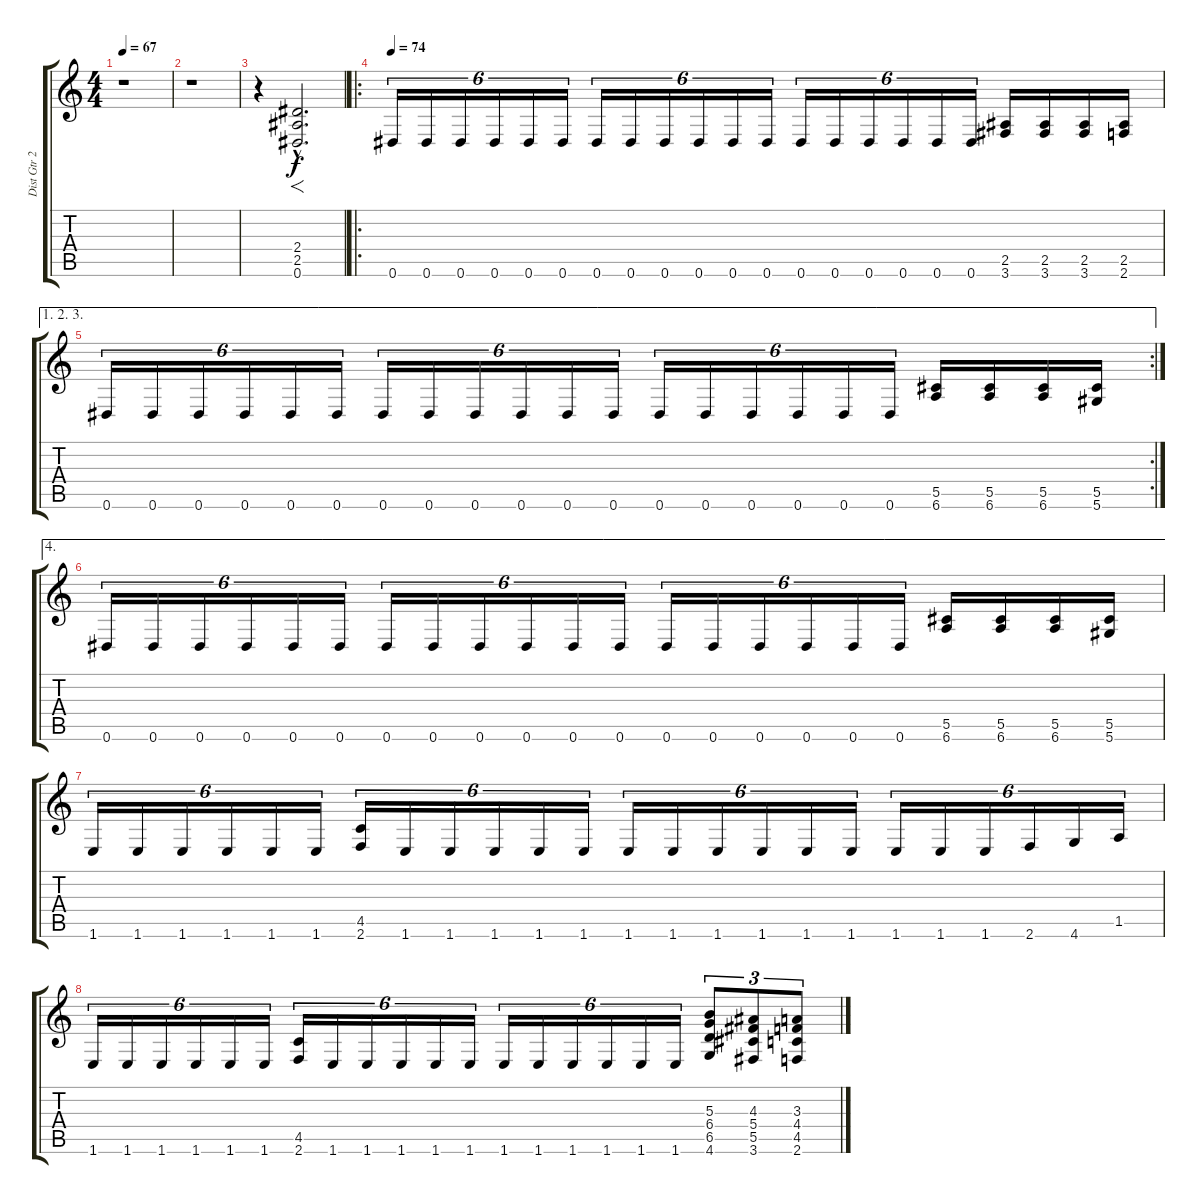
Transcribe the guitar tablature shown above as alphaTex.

\track ("Dist Gtr 2" "Dist Gtr 2") {instrument overdrivenguitar}
\staff {score tabs}
\tuning (Eb4 Bb3 Gb3 Db3 Ab2 Eb2) {hide}
\ts (4 4)
\tempo 67
\clef g2
\ks c
r.1{dy f} |
r.1 |
r.4 (2.4{hac} 2.5{hac} 0.6{hac}).2{f d} |
\ro
\tempo 74
0.6.16{tu (6 4)} 0.6.16{tu (6 4)} 0.6.16{tu (6 4)} 0.6.16{tu (6 4)} 0.6.16{tu (6 4)} 0.6.16{tu (6 4)} 0.6.16{tu (6 4)} 0.6.16{tu (6 4)} 0.6.16{tu (6 4)} 0.6.16{tu (6 4)} 0.6.16{tu (6 4)} 0.6.16{tu (6 4)} 0.6.16{tu (6 4)} 0.6.16{tu (6 4)} 0.6.16{tu (6 4)} 0.6.16{tu (6 4)} 0.6.16{tu (6 4)} 0.6.16{tu (6 4)} (2.5 3.6).16 (2.5 3.6).16 (2.5 3.6).16 (2.5 2.6).16 |
\ae (1 2 3)
\rc 2
0.6.16{tu (6 4)} 0.6.16{tu (6 4)} 0.6.16{tu (6 4)} 0.6.16{tu (6 4)} 0.6.16{tu (6 4)} 0.6.16{tu (6 4)} 0.6.16{tu (6 4)} 0.6.16{tu (6 4)} 0.6.16{tu (6 4)} 0.6.16{tu (6 4)} 0.6.16{tu (6 4)} 0.6.16{tu (6 4)} 0.6.16{tu (6 4)} 0.6.16{tu (6 4)} 0.6.16{tu (6 4)} 0.6.16{tu (6 4)} 0.6.16{tu (6 4)} 0.6.16{tu (6 4)} (5.5 6.6).16 (5.5 6.6).16 (5.5 6.6).16 (5.5 5.6).16 |
\ae 4
0.6.16{tu (6 4)} 0.6.16{tu (6 4)} 0.6.16{tu (6 4)} 0.6.16{tu (6 4)} 0.6.16{tu (6 4)} 0.6.16{tu (6 4)} 0.6.16{tu (6 4)} 0.6.16{tu (6 4)} 0.6.16{tu (6 4)} 0.6.16{tu (6 4)} 0.6.16{tu (6 4)} 0.6.16{tu (6 4)} 0.6.16{tu (6 4)} 0.6.16{tu (6 4)} 0.6.16{tu (6 4)} 0.6.16{tu (6 4)} 0.6.16{tu (6 4)} 0.6.16{tu (6 4)} (5.5 6.6).16 (5.5 6.6).16 (5.5 6.6).16 (5.5 5.6).16 |
1.6.16{tu (6 4)} 1.6.16{tu (6 4)} 1.6.16{tu (6 4)} 1.6.16{tu (6 4)} 1.6.16{tu (6 4)} 1.6.16{tu (6 4)} (4.5 2.6).16{tu (6 4)} 1.6.16{tu (6 4)} 1.6.16{tu (6 4)} 1.6.16{tu (6 4)} 1.6.16{tu (6 4)} 1.6.16{tu (6 4)} 1.6.16{tu (6 4)} 1.6.16{tu (6 4)} 1.6.16{tu (6 4)} 1.6.16{tu (6 4)} 1.6.16{tu (6 4)} 1.6.16{tu (6 4)} 1.6.16{tu (6 4)} 1.6.16{tu (6 4)} 1.6.16{tu (6 4)} 2.6.16{tu (6 4)} 4.6.16{tu (6 4)} 1.5.16{tu (6 4)} |
1.6.16{tu (6 4)} 1.6.16{tu (6 4)} 1.6.16{tu (6 4)} 1.6.16{tu (6 4)} 1.6.16{tu (6 4)} 1.6.16{tu (6 4)} (4.5 2.6).16{tu (6 4)} 1.6.16{tu (6 4)} 1.6.16{tu (6 4)} 1.6.16{tu (6 4)} 1.6.16{tu (6 4)} 1.6.16{tu (6 4)} 1.6.16{tu (6 4)} 1.6.16{tu (6 4)} 1.6.16{tu (6 4)} 1.6.16{tu (6 4)} 1.6.16{tu (6 4)} 1.6.16{tu (6 4)} (5.3 6.4 6.5 4.6).8{tu (3 2)} (4.3 5.4 5.5 3.6).8{tu (3 2)} (3.3 4.4 4.5 2.6).8{tu (3 2)}
